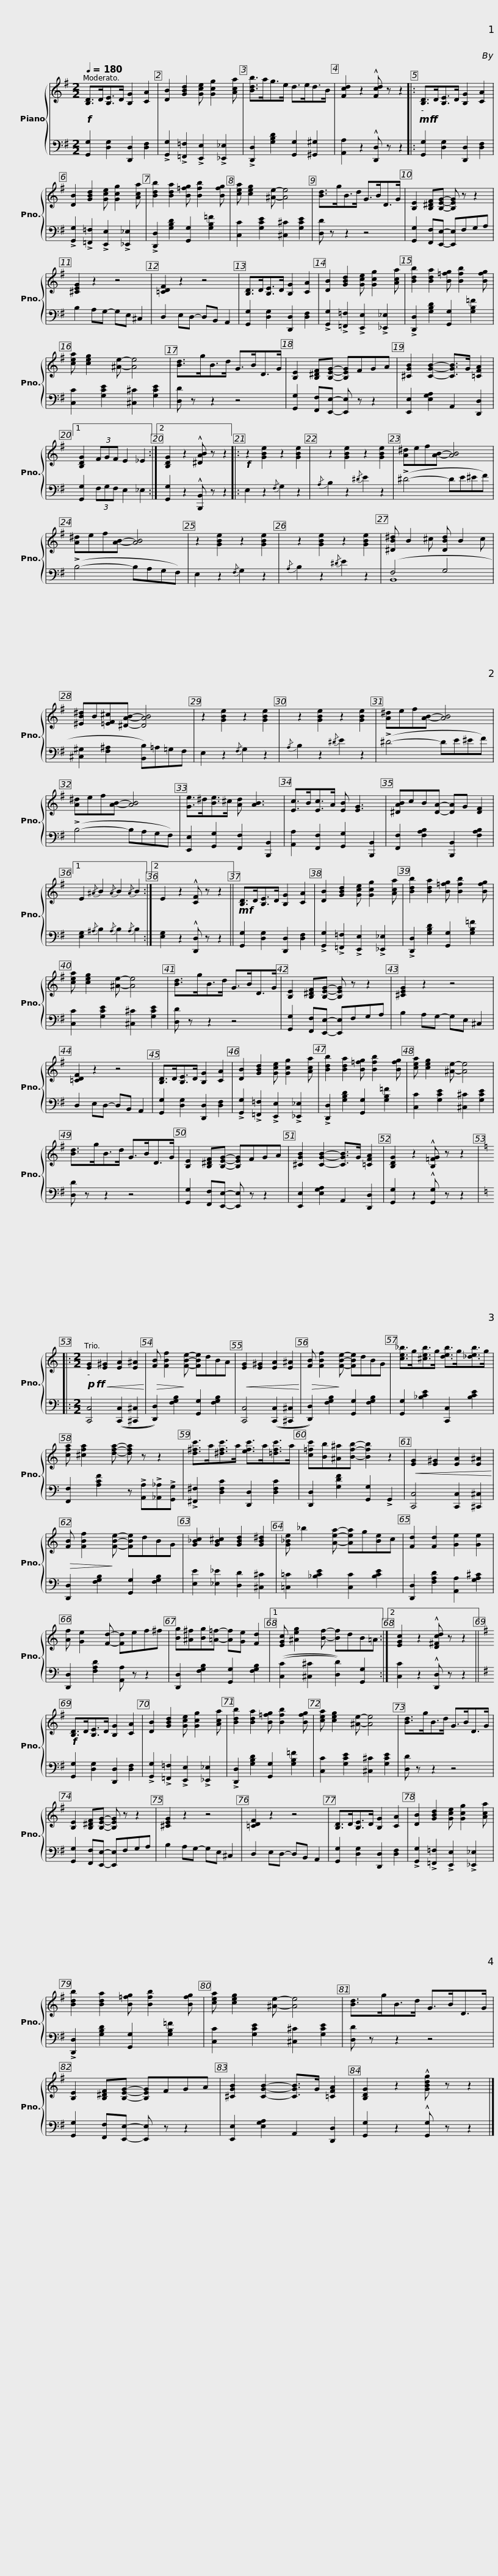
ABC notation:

X:1
%%score { 1 | ( 2 3 ) }
L:1/8
Q:1/4=180
M:2/2
I:linebreak $
K:G
V:1 treble
V:2 bass
V:3 bass
V:1
!f! [B,D]>D[B,E]>D [B,G]2 [CA]2 | [DB]2 [GBd]2 [Gce] [Gcg]2 [Aca] | [Bdb]>ag>e d>ed>B | [Fcd]2 z2 !^![Fcd] z z2 |:$!mf!!f! [B,D]>D[B,E]>D [B,G]2 [CA]2 | %5
 [DB]2 [GBd]2 [Gce] [Gcg]2 [Aca] | [Bdb]2 [Bda]2 [B=fg] [Bfb]2 [Bfg] | [cea] [ceg]2 [^Ae]- [Ae]4 |$ [Bd]>gB>d G>BD>G | [B,E]2 [B,^DF][B,EG]- [B,EG] z z2 | %10
 [^CEG]2 z2 z4 | [=CDF]2 z2 z4 |$ [B,D]>D[B,E]>D [B,G]2 [CA]2 | [DB]2 [GBd]2 [Gce] [Gcg]2 [Aca] | [Bdb]2 [Bda]2 [B=fg] [Bfb]2 [Bfg] | %15
 [cea] [ceg]2 [^Ae]- [Ae]4 |$ [Bd]>gB>d G>BD>G | [B,E]2 [B,^DF][B,EG]- [B,EG]FGA | [^CGB]2 [CGB]2- [CGB]>G [=CFA]2 |1 [B,DG]2 (3FGF E2 _E2 :|2 %20
 [B,DG]2 z2 !^![^DAB] z z2 |:$!f! z2 [GBe]2 z2 [GBe]2 | z2 [GBe]2 z2 [GBe]2 | [A^d]ef[AB]- [AB]4 | [A^d]ef[AB]- [AB]4 |$ %25
 z2 [GBe]2 z2 [GBe]2 | z2 [GBe]2 z2 [GBe]2 | [^DB^d] B2 ^c [DBd] B2 c | [^EB^d]B[=EF^c][^DAB]- [DAB]4 |$ z2 [GBe]2 z2 [GBe]2 | %30
 z2 [GBe]2 z2 [GBe]2 | [A^d]ef[AB]- [AB]4 | [A^d]ef[AB]- [AB]4 |$ [Ge]>^d[Be]>^c [Ad] [AB]3 | [Ec]>B[Ec]>A [EB] [EG]3 | %35
 [^DAB]cB[DA]- [DA]G [DF]2 |1 E2{/^A} B2{/A} B2{/A} B2 :|2 E2 z2 !^![CF] z z2 ||$!mf! [B,D]>D[B,E]>D [B,G]2 [CA]2 | [DB]2 [GBd]2 [Gce] [Gcg]2 [Aca] | %40
 [Bdb]2 [Bda]2 [B=fg] [Bfb]2 [Bfg] | [cea] [ceg]2 [^Ae]- [Ae]4 |$ [Bd]>gB>d G>BD>G | [B,E]2 [B,^DF][B,EG]- [B,EG] z z2 | [^CEG]2 z2 z4 | %45
 [=CDF]2 z2 z4 |$ [B,D]>D[B,E]>D [B,G]2 [CA]2 | [DB]2 [GBd]2 [Gce] [Gcg]2 [Aca] | [Bdb]2 [Bda]2 [B=fg] [Bfb]2 [Bfg] | [cea] [ceg]2 [^Ae]- [Ae]4 |$ %50
 [Bd]>gB>d G>BD>G | [B,E]2 [B,^DF][B,EG]- [B,EG]FGA | [^CGB]2 [CGB]2- [CGB]>G [=CFA]2 | [B,DG]2 z2 !^![B,=FG] z z2 |:$[K:C][M:2/2]!p!!ff! [EG]2!<(! [E^G]2 [EA]2 [E^A]2!<)! | %55
!>(! [FB] [FBf]2!>)! [FBe]- [FBe]dBA |!<(! [EG]2 [E^G]2 [EA]2 [E^A]2!<)! |!>(! [FB] [FBf]2!>)! [FBe]- [FBe]dBG |$ [ce_b]>g[^ceb]>g [deb]>g[_deb]>g | [cfa] [^cfa]2 [dfa]- [dfa] z z2 | %60
 [d^fc']>a[^dfc']>a [efc']>a[=dfc']>a | [c=fc'][Bb][^A^a][Bfb]- [Bfb]2 z2 |$!<(! [EG]2 [E^G]2 [EA]2 [E^A]2!<)! |!>(! [FB] [FBf]2!>)! [FBe]- [FBe]dBG | [G_Bc]2 [GB^c]2 [GBd]2 [GB^d]2 | %65
 [G_Be] _b2 [Aea]- [Aea]g[Be]c | [Fd]2 [Fd]2 [Ge]2 [Ge]2 |$ [Af] [Ge]2 [Fd]- [Fd]ef^f | [Bg][^A^f][Bg][=A=f]- [Af][Ge] [Fd]2 |1 [EGc] [^Aeg]2 [Bf]- [Bf]dB=A :|2 %70
 [EGc]2 z2 !^![D^Fcd] z z2 ||$[K:G]!f! [B,D]>D[B,E]>D [B,G]2 [CA]2 | [DB]2 [GBd]2 [Gce] [Gcg]2 [Aca] | [Bdb]2 [Bda]2 [B=fg] [Bfb]2 [Bfg] | [cea] [ceg]2 [^Ae]- [Ae]4 |$ %75
 [Bd]>gB>d G>BD>G | [B,E]2 [B,^DF][B,EG]- [B,EG] z z2 | [^CEG]2 z2 z4 | [=CDF]2 z2 z4 |$ [B,D]>D[B,E]>D [B,G]2 [CA]2 | %80
 [DB]2 [GBd]2 [Gce] [Gcg]2 [Aca] | [Bdb]2 [Bda]2 [B=fg] [Bfb]2 [Bfg] | [cea] [ceg]2 [^Ae]- [Ae]4 |$ [Bd]>gB>d G>BD>G | [B,E]2 [B,^DF][B,EG]- [B,EG]FGA | %85
 [^CGB]2 [CGB]2- [CGB]>G [=CFA]2 | [B,DG]2 z2 !^![GBdg] z z2 |] %87
V:2
 [G,,G,]2 [D,G,]2 [D,,D,]2 [D,F,]2 | !>![G,,G,]2 !>![=F,,=F,]2 !>![E,,E,]2 !>![_E,,_E,]2 | !>![D,,D,]2 [G,B,D]2 [G,,G,]2 [^G,,^G,]2 | [A,,A,]2 z2 !^![D,,D,] z z2 |:$ [G,,G,]2 [D,G,]2 [D,,D,]2 [D,F,]2 | %5
 !>![G,,G,]2 !>![=F,,=F,]2 !>![E,,E,]2 !>![_E,,_E,]2 | !>![D,,D,]2 [G,B,D]2 [G,,G,]2 [G,B,=F]2 | [C,C]2 [G,CE]2 [^C,^C]2 [G,CE]2 |$ [D,D] z z2 z4 | [G,,G,]2 [F,,F,][E,,E,]- [E,,E,]F,G,A, | %10
 B,2 A,G,- G,E, ^C,2 | D,2 E,D,- D,B,, A,,2 |$ [G,,G,]2 [D,G,]2 [D,,D,]2 [D,F,]2 | !>![G,,G,]2 !>![=F,,=F,]2 !>![E,,E,]2 !>![_E,,_E,]2 | !>![D,,D,]2 [G,B,D]2 [G,,G,]2 [G,B,=F]2 | %15
 [C,C]2 [G,CE]2 [^C,^C]2 [G,CE]2 |$ [D,D] z z2 z4 | [G,,G,]2 [F,,F,][E,,E,]- [E,,E,] z z2 | [E,,E,]2 [E,G,A,]2 A,,2 [D,,D,]2 |1 [G,,G,]2 (3F,G,F, E,2 _E,2 :|2 %20
 [G,,G,]2 z2 !^![B,,,B,,] z z2 |:$ E,2 z2{/F,} G,2 z2 |{/A,} B,2 z2{/^D} E2 z2 | (!>!^D4- DE^EF) | (!>!B,4- B,A,G,F,) |$ %25
 E,2 z2{/F,} G,2 z2 |{/A,} B,2 z2{/^D} E2 z2 | (F,4 G,4 | [^C,^G,]2 [F,^A,]2 [B,,B,])=A,=G,F, |$ E,2 z2{/F,} G,2 z2 | %30
{/A,} B,2 z2{/^D} E2 z2 | (!>!^D4- DE^EF) | (!>!B,4- B,A,G,F,) |$ [E,,E,]2 [G,,G,]2 [F,,F,]2 [B,,,B,,]2 | [A,,A,]2 [F,,F,]2 [G,,G,]2 [B,,,B,,]2 | %35
 [F,,F,]2 [F,A,B,]2 [B,,,B,,]2 [F,A,B,]2 |1 [E,G,]2{/^A,} B,2{/A,} B,2{/A,} B,2 :|2 [E,G,]2 z2 !^![D,,D,] z z2 ||$ [G,,G,]2 [D,G,]2 [D,,D,]2 [D,F,]2 | !>![G,,G,]2 !>![=F,,=F,]2 !>![E,,E,]2 !>![_E,,_E,]2 | %40
 !>![D,,D,]2 [G,B,D]2 [G,,G,]2 [G,B,=F]2 | [C,C]2 [G,CE]2 [^C,^C]2 [G,CE]2 |$ [D,D] z z2 z4 | [G,,G,]2 [F,,F,][E,,E,]- [E,,E,]F,G,A, | B,2 A,G,- G,E, ^C,2 | %45
 D,2 E,D,- D,B,, A,,2 |$ [G,,G,]2 [D,G,]2 [D,,D,]2 [D,F,]2 | !>![G,,G,]2 !>![=F,,=F,]2 !>![E,,E,]2 !>![_E,,_E,]2 | !>![D,,D,]2 [G,B,D]2 [G,,G,]2 [G,B,=F]2 | [C,C]2 [G,CE]2 [^C,^C]2 [G,CE]2 |$ %50
 [D,D] z z2 z4 | [G,,G,]2 [F,,F,][E,,E,]- [E,,E,] z z2 | [E,,E,]2 [E,G,A,]2 A,,2 [D,,D,]2 | [G,,G,]2 z2 !^![G,,G,] z z2 |:$[K:C][M:2/2] [C,,C,]4 (([C,,C,]2 [^C,,^C,]2 | %55
 [D,,D,]2)) [F,G,B,]2 [G,,G,]2 [F,G,B,]2 | [C,,C,]4 (([C,,C,]2 [^C,,^C,]2 | [D,,D,]2)) [F,G,B,]2 [G,,G,]2 [F,G,B,]2 |$ [G,,G,]2 [_B,CE]2 [C,,C,]2 [B,CE]2 | [F,,F,]2 [A,CF]2 z !>![A,,A,]!>![_A,,_A,]!>![G,,G,] | %60
 !>![^F,,^F,]2 [D,F,C]2 [D,,D,]2 [D,F,C]2 | [D,,D,]2 [G,DF]2 [G,,G,]2 !>!G,,2 |$ [C,,C,]4 [C,,C,]2 [^C,,^C,]2 | [D,,D,]2 [F,G,B,]2 [G,,G,]2 [F,G,B,]2 | [E,E]2 [_E,_E]2 [D,D]2 [^C,^C]2 | %65
 [=C,=C]2 [_B,CE]2 [C,C]2 [B,CE]2 | [D,,D,]2 [F,A,D]2 [A,,A,]2 [G,A,^C]2 |$ [D,,D,]2 [F,A,D]2 [A,,A,] z z2 | [D,,D,]2 [F,G,B,]2 [G,,G,]2 [F,G,B,]2 |1 (([C,C]2 [^C,^C]2 [D,D]2)) [G,,G,]2 :|2 %70
 [C,C]2 z2 !^![D,,D,] z z2 ||$[K:G] [G,,G,]2 [D,G,]2 [D,,D,]2 [D,F,]2 | !>![G,,G,]2 !>![=F,,=F,]2 !>![E,,E,]2 !>![_E,,_E,]2 | !>![D,,D,]2 [G,B,D]2 [G,,G,]2 [G,B,=F]2 | [C,C]2 [G,CE]2 [^C,^C]2 [G,CE]2 |$ %75
 [D,D] z z2 z4 | [G,,G,]2 [F,,F,][E,,E,]- [E,,E,]F,G,A, | B,2 A,G,- G,E, ^C,2 | D,2 E,D,- D,B,, A,,2 |$ [G,,G,]2 [D,G,]2 [D,,D,]2 [D,F,]2 | %80
 !>![G,,G,]2 !>![=F,,=F,]2 !>![E,,E,]2 !>![_E,,_E,]2 | !>![D,,D,]2 [G,B,D]2 [G,,G,]2 [G,B,=F]2 | [C,C]2 [G,CE]2 [^C,^C]2 [G,CE]2 |$ [D,D] z z2 z4 | [G,,G,]2 [F,,F,][E,,E,]- [E,,E,] z z2 | %85
 [E,,E,]2 [E,G,A,]2 A,,2 [D,,D,]2 | [G,,G,]2 z2 !^![G,,G,] z z2 |] %87
V:3
 x8 | x8 | x8 | x8 |:$ x8 | %5
 x8 | x8 | x8 |$ x8 | x8 | %10
 x8 | x8 |$ x8 | x8 | x8 | %15
 x8 |$ x8 | x8 | x8 |1 x8 :|2 %20
 x8 |:$ x8 | x8 | x8 | x8 |$ %25
 x8 | x8 | B,,8 | x8 |$ x8 | %30
 x8 | x8 | x8 |$ x8 | x8 | %35
 x8 |1 x8 :|2 x8 ||$ x8 | x8 | %40
 x8 | x8 |$ x8 | x8 | x8 | %45
 x8 |$ x8 | x8 | x8 | x8 |$ %50
 x8 | x8 | x8 | x8 |:$[K:C][M:2/2] x8 | %55
 x8 | x8 | x8 |$ x8 | x8 | %60
 x8 | x8 |$ x8 | x8 | x8 | %65
 x8 | x8 |$ x8 | x8 |1 x8 :|2 %70
 x8 ||$[K:G] x8 | x8 | x8 | x8 |$ %75
 x8 | x8 | x8 | x8 |$ x8 | %80
 x8 | x8 | x8 |$ x8 | x8 | %85
 x8 | x8 |] %87
